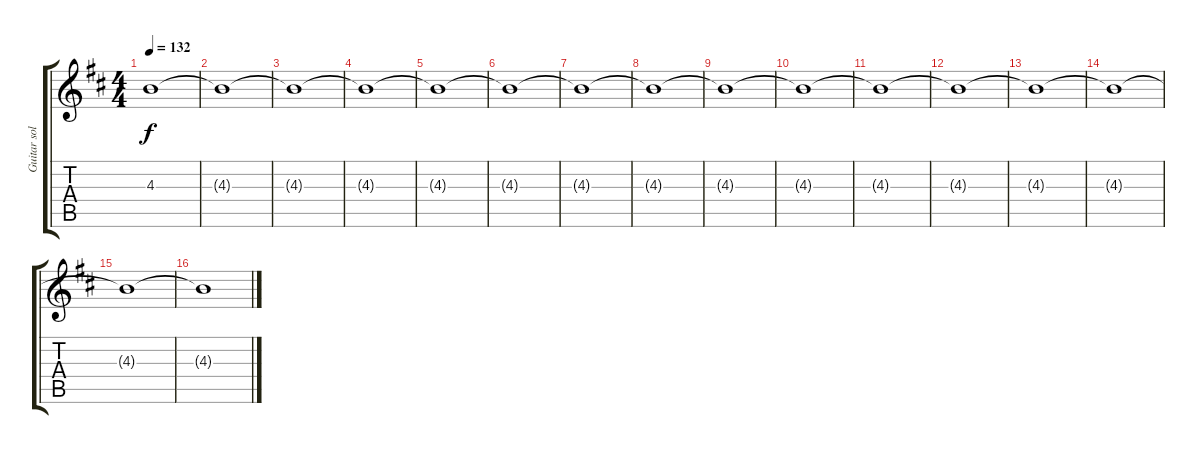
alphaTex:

\track ("Guitar solo" "Guitar sol") {instrument distortionguitar}
\staff {score tabs}
\tuning (E4 B3 G3 D3 A2 E2) {hide}
\ts (4 4)
\tempo 132
\clef g2
\ks d
4.3{t}.1{dy f} |
4.3{t}.1 |
4.3{t}.1 |
4.3{t}.1 |
4.3{t}.1 |
4.3{t}.1 |
4.3{t}.1 |
4.3{t}.1 |
4.3{t}.1 |
4.3{t}.1 |
4.3{t}.1 |
4.3{t}.1 |
4.3{t}.1 |
4.3{t}.1 |
4.3{t}.1 |
4.3{t}.1
